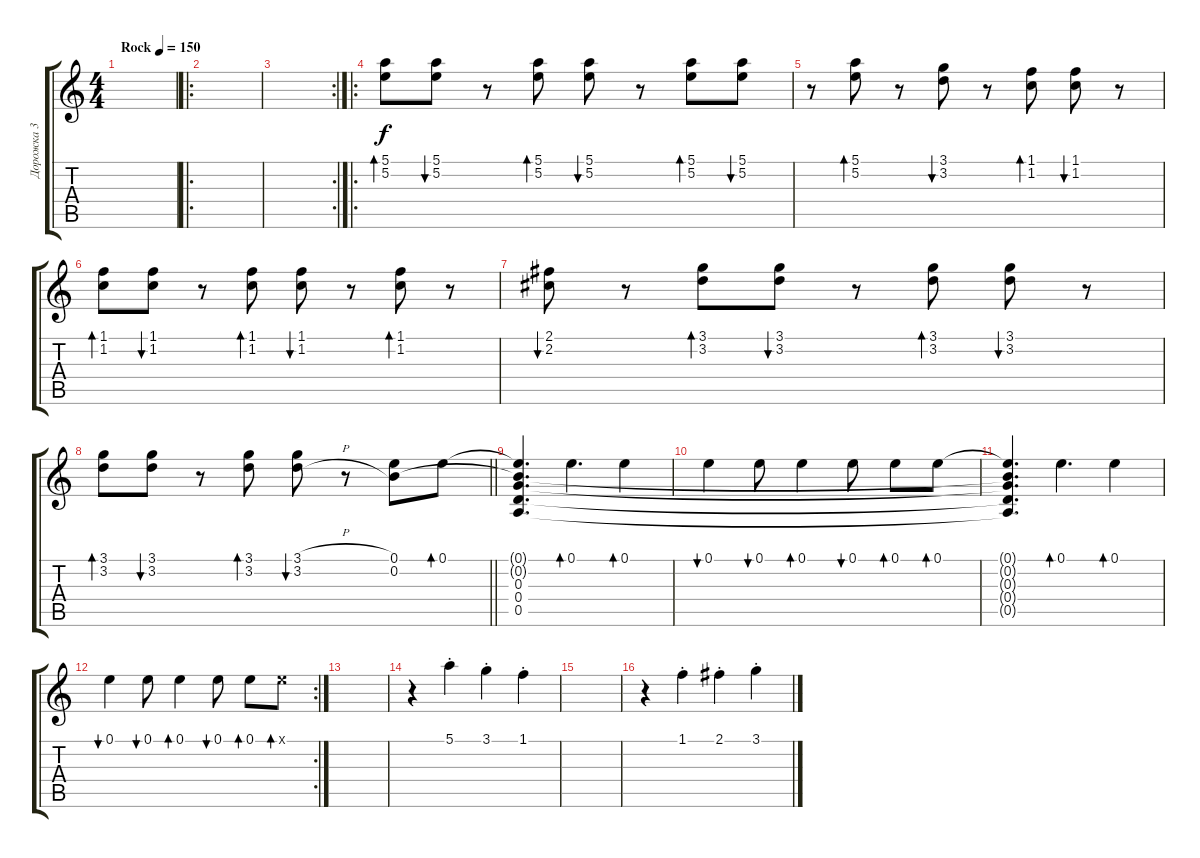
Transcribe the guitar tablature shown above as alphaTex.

\track ("Дорожка 3" "Дорожка 3") {instrument acousticguitarsteel}
\staff {score tabs}
\tuning (E4 B3 G3 D3 A2 E2) {hide}
\ts (4 4)
\tempo (150 "Rock")
\clef g2
\ks c
|
\ro
|
\rc 2
|
\ro
(5.1 5.2).8{bd 60} (5.1 5.2).8{bu 60} r.8 (5.1 5.2).8{bd 60} (5.1 5.2).8{bu 60} r.8 (5.1 5.2).8{bd 60} (5.1 5.2).8{bu 60} |
r.8 (5.1 5.2).8{bd 60} r.8 (3.1 3.2).8{bu 60} r.8 (1.1 1.2).8{bd 60} (1.1 1.2).8{bu 60} r.8 |
(1.1 1.2).8{bd 60} (1.1 1.2).8{bu 60} r.8 (1.1 1.2).8{bd 60} (1.1 1.2).8{bu 60} r.8 (1.1 1.2).8{bd 60} r.8 |
(2.1 2.2).8{bu 60} r.8 (3.1 3.2).8{bd 60} (3.1 3.2).8{bu 60} r.8 (3.1 3.2).8{bd 60} (3.1 3.2).8{bu 60} r.8 |
\barLineRight lightlight
(3.1 3.2).8{bd 60} (3.1 3.2).8{bu 60} r.8 (3.1 3.2).8{bd 60} (3.1{h} 3.2{h}).8{bu 60} r.8 (0.1 0.2).8 0.1.8{bd 60} |
(0.1{t} 0.2{t} 0.3 0.4 0.5).4{d} 0.1.4{d bd 60} 0.1.4{bd 60} |
0.1.4{bu 60} 0.1.8{bu 60} 0.1.4{bd 60} 0.1.8{bu 60} 0.1.8{bd 60} 0.1.8{bd 60} |
(0.1{t} 0.2{t} 0.3{t} 0.4{t} 0.5{t}).4{d} 0.1.4{d bd 60} 0.1.4{bd 60} |
\rc 2
0.1.4{bu 60} 0.1.8{bu 60} 0.1.4{bd 60} 0.1.8{bu 60} 0.1.8{bd 60} 0.1{x}.8{bd 60} |
|
r.4 5.1{st}.4 3.1{st}.4 1.1{st}.4 |
|
r.4 1.1{st}.4 2.1{st}.4 3.1{st}.4
